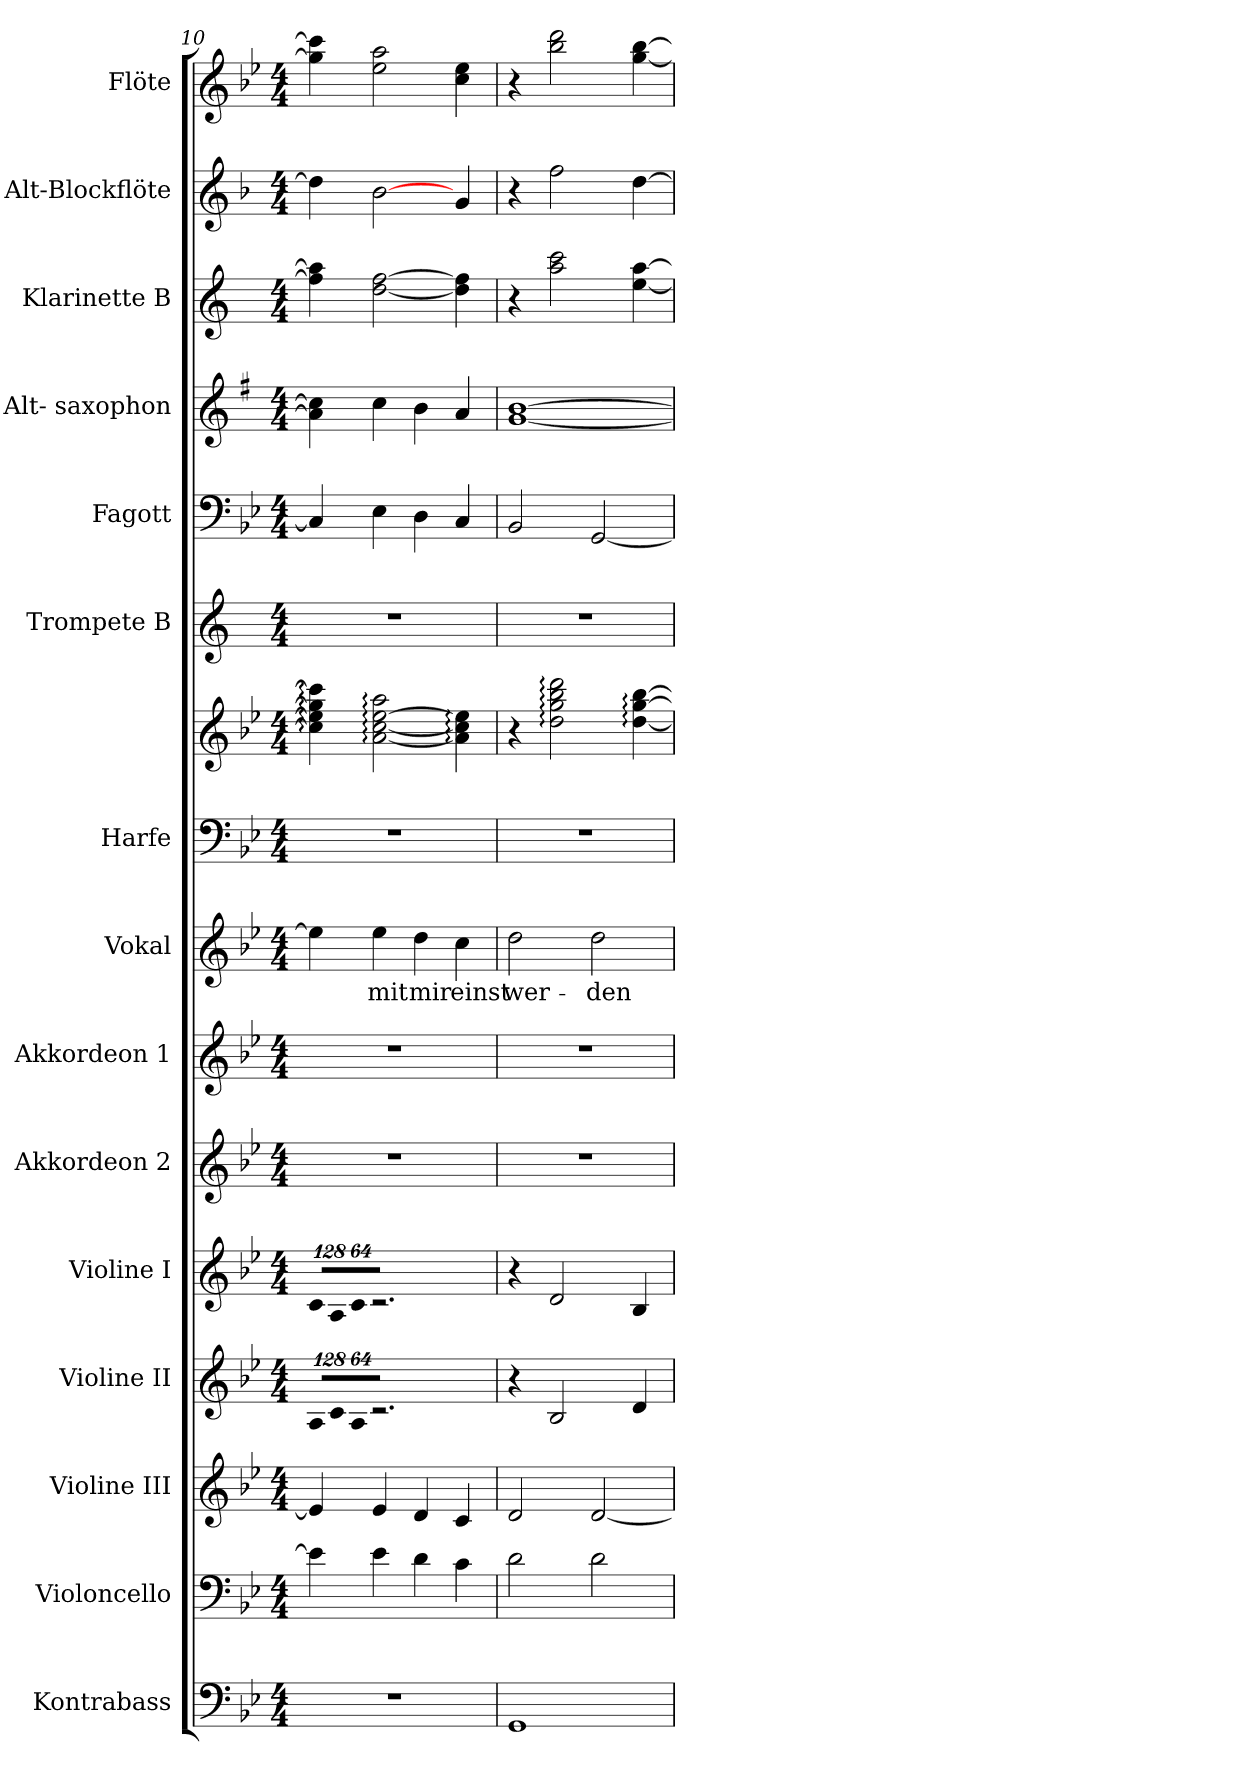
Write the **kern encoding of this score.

**kern	**kern	**kern	**kern	**kern	**kern	**kern	**kern	**text	**kern	**kern	**kern	**kern	**kern	**kern	**kern	**kern
*part15	*part14	*part13	*part12	*part11	*part10	*part9	*part8	*part8	*part7	*part7	*part6	*part5	*part4	*part3	*part2	*part1
*staff16	*staff15	*staff14	*staff13	*staff12	*staff11	*staff10	*staff9	*staff9	*staff8	*staff7	*staff6	*staff5	*staff4	*staff3	*staff2	*staff1
*I"Kontrabass	*I"Violoncello	*I"Violine III	*I"Violine II	*I"Violine I	*I"Akkordeon 2	*I"Akkordeon 1	*I"Vokal	*	*I"Harfe	*	*I"Trompete B	*I"Fagott	*I"Alt- saxophon	*I"Klarinette B	*I"Alt-Blockflöte	*I"Flöte
*I'Kb.	*I'Vc.	*I'Vln. III	*I'Vln. II	*I'Vln. I	*I'Akk.	*I'Akk.	*I'Vokal	*	*I'Hf.	*	*I'Tpt.	*I'Fgt.	*I'ASax.	*I'Kl.	*	*I'Fl.
*clefF4	*clefF4	*clefG2	*clefG2	*clefG2	*clefG2	*clefG2	*clefG2	*	*clefF4	*clefG2	*clefG2	*clefF4	*clefG2	*clefG2	*clefG2	*clefG2
*ITrd7c12	*	*	*	*	*	*	*	*	*	*	*ITrd1c2	*	*ITrd5c9	*ITrd1c2	*ITrd-3c-5	*
*k[b-e-]	*k[b-e-]	*k[b-e-]	*k[b-e-]	*k[b-e-]	*k[b-e-]	*k[b-e-]	*k[b-e-]	*	*k[b-e-]	*k[b-e-]	*k[b-e-]	*k[b-e-]	*k[b-e-]	*k[b-e-]	*k[b-e-]	*k[b-e-]
*g:	*g:	*g:	*g:	*g:	*g:	*g:	*g:	*	*g:	*g:	*g:	*g:	*g:	*g:	*g:	*g:
*M4/4	*M4/4	*M4/4	*M4/4	*M4/4	*M4/4	*M4/4	*M4/4	*	*M4/4	*M4/4	*M4/4	*M4/4	*M4/4	*M4/4	*M4/4	*M4/4
*	*	*	*Xbrackettup	*	*	*	*	*	*	*	*	*	*	*	*	*
=10	=10	=10	=10	=10	=10	=10	=10	=10	=10	=10	=10	=10	=10	=10	=10	=10
!	!	!	!LO:N:vis=8	!	!	!	!	!	!	!	!	!	!	!	!	!
*	*	*	*	*Xbrackettup	*	*	*	*	*	*	*	*	*	*	*	*
!	!	!	!	!LO:N:vis=8	!	!	!	!	!	!	!	!	!	!	!	!
1r	4e-i\]	4e-i/]	1024%85Ai/L	1024%85ci/L	1r	1r	4ee-i\]	.	1r	4cci\]: 4ee-i]: 4ggi]: 4ccci]:	1r	4Ci/]	4ci\] 4e-i]	4ee-i\] 4ggi]	4ggi\]	4ggi\] 4ccci]
!	!	!	!LO:N:vis=8	!LO:N:vis=8	!	!	!	!	!	!	!	!	!	!	!	!
.	.	.	1024%85ci/	1024%85Ai/	.	.	.	.	.	.	.	.	.	.	.	.
!	!	!	!LO:N:vis=8	!LO:N:vis=8	!	!	!	!	!	!	!	!	!	!	!	!
.	.	.	512%43Ai/J	512%43ci/J	.	.	.	.	.	.	.	.	.	.	.	.
!	!	!	!	!	!	!	!	!LO:LY:b:color=#000000	!	!	!	!	!	!	!	!
.	4e-i\	4e-i/	2.r	2.r	.	.	4ee-i\	mit	.	[<2ai\: [>2cci: [>2ee-i: 2aai:	.	4E-i\	4e-i\	[<2cci\ [>2ee-i	[>2ee-i\	2ee-i\ 2aai
!	!	!	!	!	!	!	!	!LO:LY:b:color=#000000	!	!	!	!	!	!	!	!
.	4di\	4di/	.	.	.	.	4ddi\	mir	.	.	.	4Di\	4di\	.	.	.
!	!	!	!	!	!	!	!	!LO:LY:b:color=#000000	!	!	!	!	!	!	!	!
.	4ci\	4ci/	.	.	.	.	4cci\	einst	.	4ai\]: 4cci]: 4ee-i]:	.	4Ci/	4ci/	4cci\] 4ee-i]	4cci/	4cci\ 4ee-i
=11	=11	=11	=11	=11	=11	=11	=11	=11	=11	=11	=11	=11	=11	=11	=11	=11
!	!	!	!	!	!	!	!	!LO:LY:b:color=#000000	!	!	!	!	!	!	!	!
1GGGi	2di\	2di/	4r	4r	1r	1r	2ddi\	wer-	1r	4r	1r	2BB-i/	[<1B-i [>1di	4r	4r	4r
.	.	.	2B-i/	2di/	.	.	.	.	.	2ddi\: 2ggi: 2bb-i: 2dddi:	.	.	.	2ggi\ 2bb-i	2bb-i\	2bb-i\ 2dddi
!	!	!	!	!	!	!	!	!LO:LY:b:color=#000000	!	!	!	!	!	!	!	!
.	2di\	[<2di/	.	.	.	.	2ddi\	-den	.	.	.	[<2GGi/	.	.	.	.
.	.	.	4di/	4B-i/	.	.	.	.	.	[<4ddi\: [>4ggi: [>4bb-i:	.	.	.	[<4ddi\ [>4ggi	[>4ggi\	[<4ggi\ [>4bb-i
=	=	=	=	=	=	=	=	=	=	=	=	=	=	=	=	=
*-	*-	*-	*-	*-	*-	*-	*-	*-	*-	*-	*-	*-	*-	*-	*-	*-
